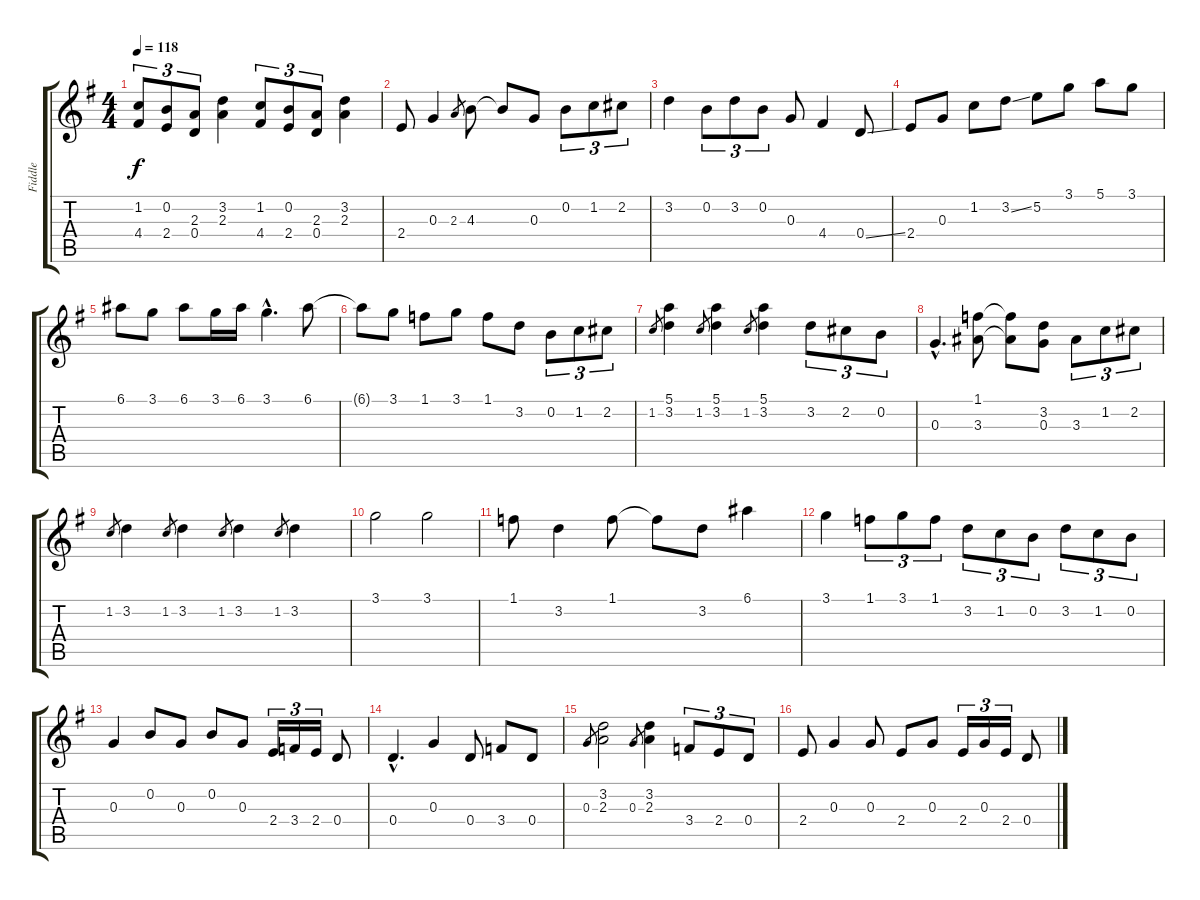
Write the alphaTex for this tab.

\track ("Fiddle" "Fiddle") {instrument fiddle}
\staff {score tabs}
\tuning (E5 B4 G4 D4 A3 E3) {hide}
\ts (4 4)
\tempo 118
\clef g2
\ks g
(1.2 4.4).8{tu (3 2) dy f} (0.2 2.4).8{tu (3 2)} (2.3 0.4).8{tu (3 2)} (3.2 2.3).4 (1.2 4.4).8{tu (3 2)} (0.2 2.4).8{tu (3 2)} (2.3 0.4).8{tu (3 2)} (3.2 2.3).4 |
2.4.8 0.3.4 2.3.8{gr} 4.3.8 4.3{t}.8 0.3.8 0.2.8{tu (3 2)} 1.2.8{tu (3 2)} 2.2.8{tu (3 2)} |
3.2.4 0.2.8{tu (3 2)} 3.2.8{tu (3 2)} 0.2.8{tu (3 2)} 0.3.8 4.4.4 0.4{ss}.8 |
2.4.8 0.3.8 1.2.8 3.2{ss}.8 5.2.8 3.1.8 5.1.8 3.1.8 |
6.1.8 3.1.8 6.1.8 3.1.16 6.1.16 3.1{hac}.4{d} 6.1.8 |
6.1{t}.8 3.1.8 1.1.8 3.1.8 1.1.8 3.2.8 0.2.8{tu (3 2)} 1.2.8{tu (3 2)} 2.2.8{tu (3 2)} |
1.2.8{gr} (5.1 3.2).4 1.2.8{gr} (5.1 3.2).4 1.2.8{gr} (5.1 3.2).4 3.2.8{tu (3 2)} 2.2.8{tu (3 2)} 0.2.8{tu (3 2)} |
0.3{hac}.4{d} (1.1 3.3).8 (1.1{t} 3.3{t}).8 (3.2 0.3).8 3.3.8{tu (3 2)} 1.2.8{tu (3 2)} 2.2.8{tu (3 2)} |
1.2.8{gr} 3.2.4 1.2.8{gr} 3.2.4 1.2.8{gr} 3.2.4 1.2.8{gr} 3.2.4 |
3.1.2 3.1.2 |
1.1.8 3.2.4 1.1.8 1.1{t}.8 3.2.8 6.1.4 |
3.1.4 1.1.8{tu (3 2)} 3.1.8{tu (3 2)} 1.1.8{tu (3 2)} 3.2.8{tu (3 2)} 1.2.8{tu (3 2)} 0.2.8{tu (3 2)} 3.2.8{tu (3 2)} 1.2.8{tu (3 2)} 0.2.8{tu (3 2)} |
0.3.4 0.2.8 0.3.8 0.2.8 0.3.8 2.4.16{tu (3 2)} 3.4.16{tu (3 2)} 2.4.16{tu (3 2)} 0.4.8 |
0.4{hac}.4{d} 0.3.4 0.4.8 3.4.8 0.4.8 |
0.3.8{gr} (3.2 2.3).2 0.3.8{gr} (3.2 2.3).4 3.4.8{tu (3 2)} 2.4.8{tu (3 2)} 0.4.8{tu (3 2)} |
2.4.8 0.3.4 0.3.8 2.4.8 0.3.8 2.4.16{tu (3 2)} 0.3.16{tu (3 2)} 2.4.16{tu (3 2)} 0.4.8
